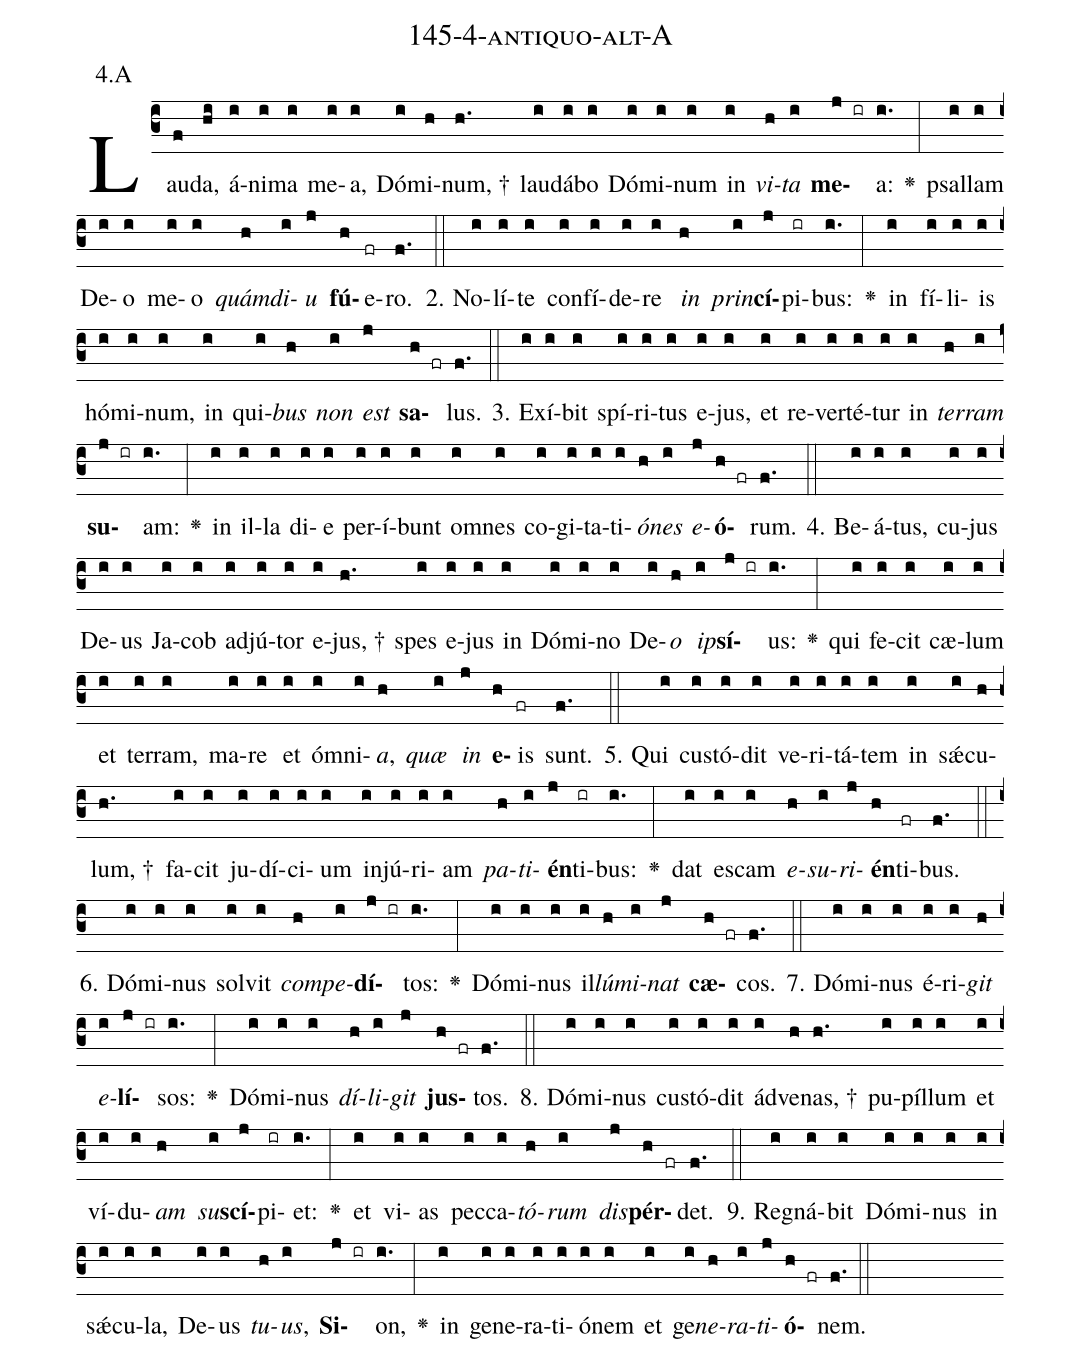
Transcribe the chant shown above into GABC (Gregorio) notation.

name: 145-4-antiquo-alt-A;
annotation: 4.A;
%%
(c3)Lau(f)da,(hi) á(i)ni(i)ma(i) me(i)a,(i) Dó(i)mi(h)num, †(h.) lau(i)dá(i)bo(i) Dó(i)mi(i)num(i) in(i) <i>vi</i>(h)<i>ta</i>(i) <b>me</b>(j ir)a:(i.) <v>\greheightstar</v>(:) psal(i)lam(i) De(i)o(i) me(i)o(i) <i>quám</i>(h)<i>di</i>(i)<i>u</i>(j) <b>fú</b>(h)e(fr)ro.(f.) (::)
2. No(i)lí(i)te(i) con(i)fí(i)de(i)re(i) <i>in</i>(h) <i>prin</i>(i)<b>cí</b>(j)pi(ir)bus:(i.) <v>\greheightstar</v>(:) in(i) fí(i)li(i)is(i) hó(i)mi(i)num,(i) in(i) qui(i)<i>bus</i>(h) <i>non</i>(i) <i>est</i>(j) <b>sa</b>(h fr)lus.(f.) (::)
3. Ex(i)í(i)bit(i) spí(i)ri(i)tus(i) e(i)jus,(i) et(i) re(i)ver(i)té(i)tur(i) in(i) <i>ter</i>(h)<i>ram</i>(i) <b>su</b>(j ir)am:(i.) <v>\greheightstar</v>(:) in(i) il(i)la(i) di(i)e(i) per(i)í(i)bunt(i) om(i)nes(i) co(i)gi(i)ta(i)ti(i)<i>ó</i>(h)<i>nes</i>(i) <i>e</i>(j)<b>ó</b>(h fr)rum.(f.) (::)
4. Be(i)á(i)tus,(i) cu(i)jus(i) De(i)us(i) Ja(i)cob(i) ad(i)jú(i)tor(i) e(i)jus, †(h.) spes(i) e(i)jus(i) in(i) Dó(i)mi(i)no(i) De(i)<i>o</i>(h) <i>ip</i>(i)<b>sí</b>(j ir)us:(i.) <v>\greheightstar</v>(:) qui(i) fe(i)cit(i) cæ(i)lum(i) et(i) ter(i)ram,(i) ma(i)re(i) et(i) óm(i)ni(i)<i>a</i>,(h) <i>quæ</i>(i) <i>in</i>(j) <b>e</b>(h)is(fr) sunt.(f.) (::)
5. Qui(i) cus(i)tó(i)dit(i) ve(i)ri(i)tá(i)tem(i) in(i) sǽ(i)cu(h)lum, †(h.) fa(i)cit(i) ju(i)dí(i)ci(i)um(i) in(i)jú(i)ri(i)am(i) <i>pa</i>(h)<i>ti</i>(i)<b>én</b>(j)ti(ir)bus:(i.) <v>\greheightstar</v>(:) dat(i) es(i)cam(i) <i>e</i>(h)<i>su</i>(i)<i>ri</i>(j)<b>én</b>(h)ti(fr)bus.(f.) (::)
6. Dó(i)mi(i)nus(i) sol(i)vit(i) <i>com</i>(h)<i>pe</i>(i)<b>dí</b>(j ir)tos:(i.) <v>\greheightstar</v>(:) Dó(i)mi(i)nus(i) il(i)<i>lú</i>(h)<i>mi</i>(i)<i>nat</i>(j) <b>cæ</b>(h fr)cos.(f.) (::)
7. Dó(i)mi(i)nus(i) é(i)ri(i)<i>git</i>(h) <i>e</i>(i)<b>lí</b>(j ir)sos:(i.) <v>\greheightstar</v>(:) Dó(i)mi(i)nus(i) <i>dí</i>(h)<i>li</i>(i)<i>git</i>(j) <b>jus</b>(h fr)tos.(f.) (::)
8. Dó(i)mi(i)nus(i) cus(i)tó(i)dit(i) ád(i)ve(h)nas, †(h.) pu(i)píl(i)lum(i) et(i) ví(i)du(i)<i>am</i>(h) <i>su</i>(i)<b>scí</b>(j)pi(ir)et:(i.) <v>\greheightstar</v>(:) et(i) vi(i)as(i) pec(i)ca(i)<i>tó</i>(h)<i>rum</i>(i) <i>dis</i>(j)<b>pér</b>(h fr)det.(f.) (::)
9. Re(i)gná(i)bit(i) Dó(i)mi(i)nus(i) in(i) sǽ(i)cu(i)la,(i) De(i)us(i) <i>tu</i>(h)<i>us</i>,(i) <b>Si</b>(j ir)on,(i.) <v>\greheightstar</v>(:) in(i) ge(i)ne(i)ra(i)ti(i)ó(i)nem(i) et(i) ge(i)<i>ne</i>(h)<i>ra</i>(i)<i>ti</i>(j)<b>ó</b>(h fr)nem.(f.) (::)
